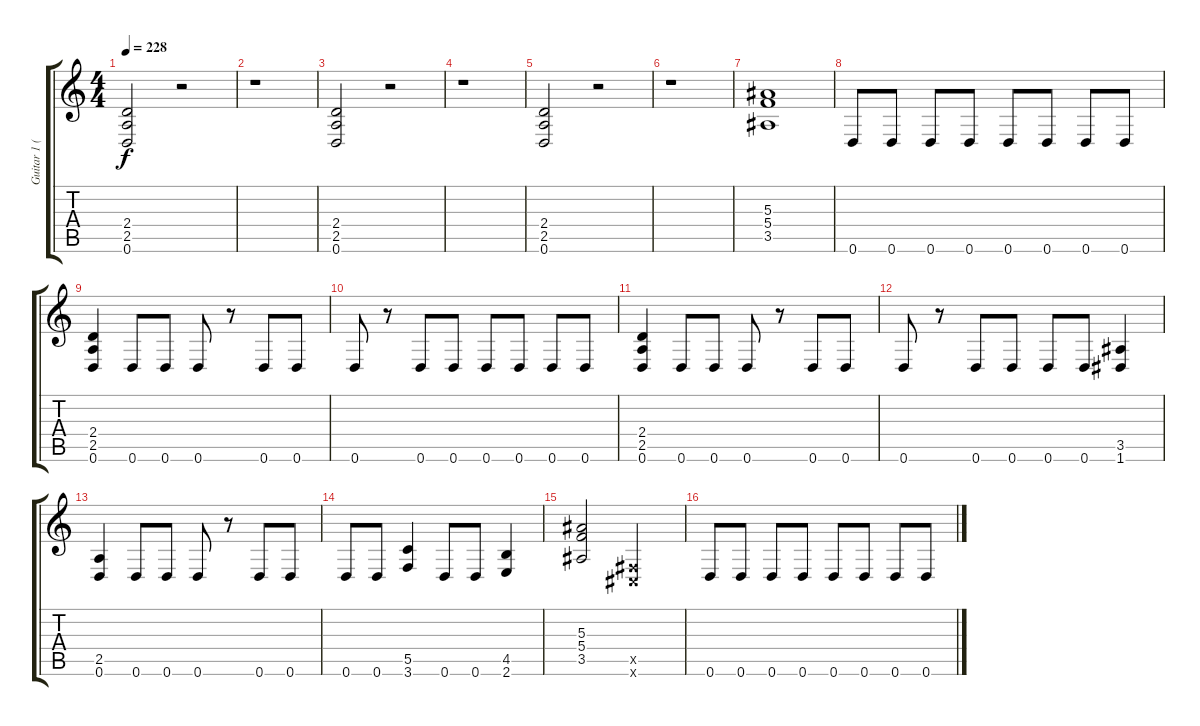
\track ("Guitar 1 (Alexi)" "Guitar 1 (") {instrument overdrivenguitar}
\staff {score tabs}
\tuning (D4 A3 F3 C3 G2 D2) {hide}
\ts (4 4)
\tempo 228
\clef g2
\ks c
(2.4 2.5 0.6).2{dy f} r.2 |
r.1 |
(2.4 2.5 0.6).2 r.2 |
r.1 |
(2.4 2.5 0.6).2 r.2 |
r.1 |
(5.3 5.4 3.5).1 |
0.6.8 0.6.8 0.6.8 0.6.8 0.6.8 0.6.8 0.6.8 0.6.8 |
(2.4 2.5 0.6).4 0.6.8 0.6.8 0.6.8 r.8 0.6.8 0.6.8 |
0.6.8 r.8 0.6.8 0.6.8 0.6.8 0.6.8 0.6.8 0.6.8 |
(2.4 2.5 0.6).4 0.6.8 0.6.8 0.6.8 r.8 0.6.8 0.6.8 |
0.6.8 r.8 0.6.8 0.6.8 0.6.8 0.6.8 (3.5 1.6).4 |
(2.5 0.6).4 0.6.8 0.6.8 0.6.8 r.8 0.6.8 0.6.8 |
0.6.8 0.6.8 (5.5 3.6).4 0.6.8 0.6.8 (4.5 2.6).4 |
(5.3 5.4 3.5).2 (-1.5{x} -1.6{x}).2 |
0.6.8 0.6.8 0.6.8 0.6.8 0.6.8 0.6.8 0.6.8 0.6.8
